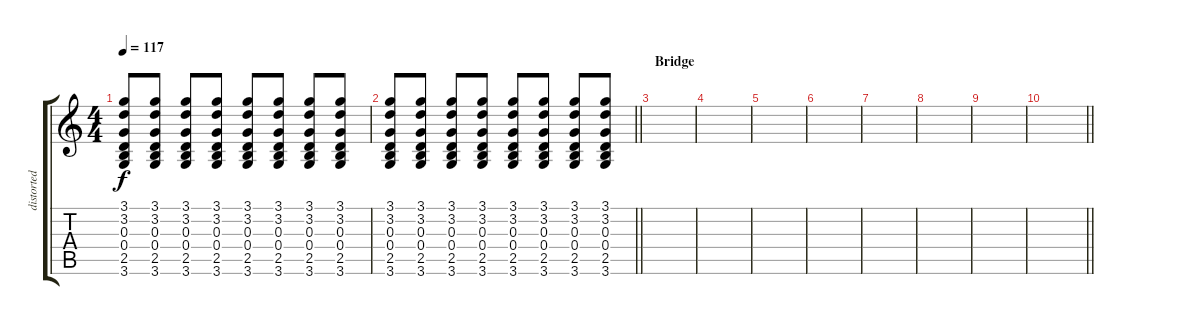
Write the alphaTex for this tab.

\track ("distorted guitar" "distorted ") {instrument overdrivenguitar}
\staff {score tabs}
\tuning (E4 B3 G3 D3 A2 E2) {hide}
\ts (4 4)
\tempo 117
\clef g2
\ks c
(3.1 3.2 0.3 0.4 2.5 3.6).8{dy f} (3.1 3.2 0.3 0.4 2.5 3.6).8 (3.1 3.2 0.3 0.4 2.5 3.6).8 (3.1 3.2 0.3 0.4 2.5 3.6).8 (3.1 3.2 0.3 0.4 2.5 3.6).8 (3.1 3.2 0.3 0.4 2.5 3.6).8 (3.1 3.2 0.3 0.4 2.5 3.6).8 (3.1 3.2 0.3 0.4 2.5 3.6).8 |
\barLineRight lightlight
(3.1 3.2 0.3 0.4 2.5 3.6).8 (3.1 3.2 0.3 0.4 2.5 3.6).8 (3.1 3.2 0.3 0.4 2.5 3.6).8 (3.1 3.2 0.3 0.4 2.5 3.6).8 (3.1 3.2 0.3 0.4 2.5 3.6).8 (3.1 3.2 0.3 0.4 2.5 3.6).8 (3.1 3.2 0.3 0.4 2.5 3.6).8 (3.1 3.2 0.3 0.4 2.5 3.6).8 |
\section ("" "Bridge")
|
|
|
|
|
|
|
\barLineRight lightlight
